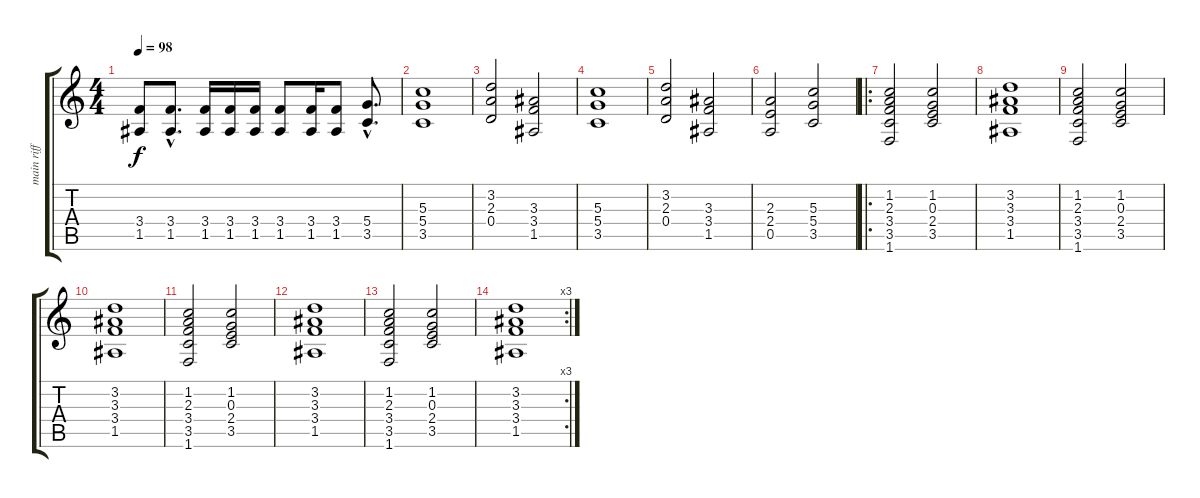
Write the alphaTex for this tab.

\track ("main riff" "main riff") {instrument electricguitarclean}
\staff {score tabs}
\tuning (E4 B3 G3 D3 A2 E2) {hide}
\ts (4 4)
\tempo 98
\clef g2
\ks c
(3.4 1.5).8{dy f} (3.4{hac} 1.5{hac}).8{d} (3.4 1.5).16 (3.4 1.5).16 (3.4 1.5).16 (3.4 1.5).8 (3.4 1.5).16 (3.4 1.5).8 (5.4{hac} 3.5{hac}).8{d} |
(5.3 5.4 3.5).1{volume 12} |
(3.2 2.3 0.4).2{volume 12} (3.3 3.4 1.5).2{volume 12} |
(5.3 5.4 3.5).1{volume 12} |
(3.2 2.3 0.4).2{volume 12} (3.3 3.4 1.5).2{volume 12} |
(2.3 2.4 0.5).2{volume 12} (5.3 5.4 3.5).2{volume 12} |
\ro
(1.2 2.3 3.4 3.5 1.6).2 (1.2 0.3 2.4 3.5).2 |
(3.2 3.3 3.4 1.5).1 |
(1.2 2.3 3.4 3.5 1.6).2 (1.2 0.3 2.4 3.5).2 |
(3.2 3.3 3.4 1.5).1 |
(1.2 2.3 3.4 3.5 1.6).2 (1.2 0.3 2.4 3.5).2 |
(3.2 3.3 3.4 1.5).1 |
(1.2 2.3 3.4 3.5 1.6).2 (1.2 0.3 2.4 3.5).2 |
\rc 3
(3.2 3.3 3.4 1.5).1
